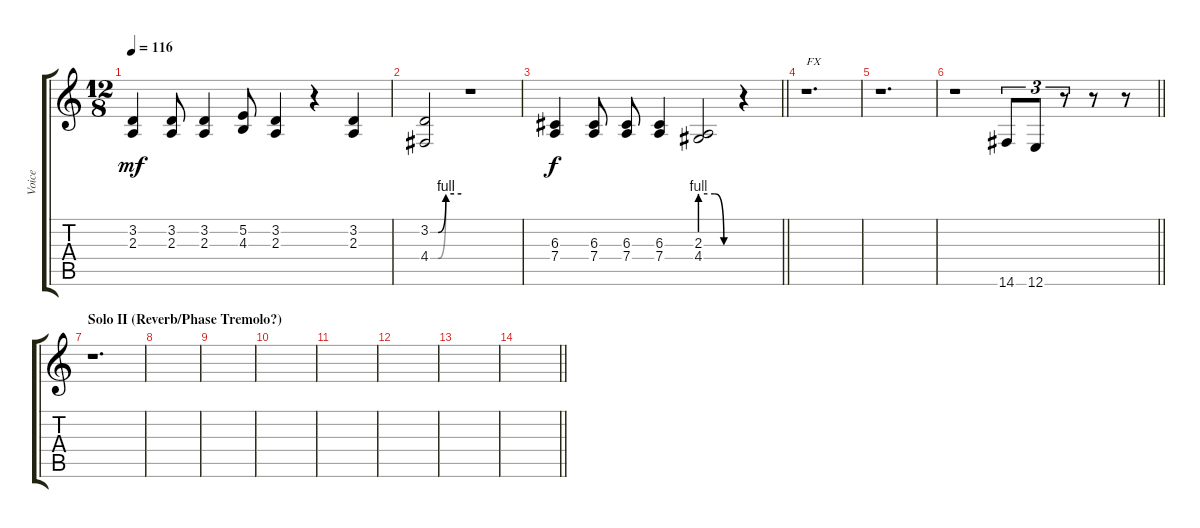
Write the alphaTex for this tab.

\track ("Voice" "Voice") {instrument bassoon}
\staff {score tabs}
\tuning (E4 B3 G3 D3 A2 E2) {hide}
\ts (12 8)
\tempo 116
\clef g2
\ks c
(3.2 2.3).4{dy mf} (3.2 2.3).8 (3.2 2.3).4 (5.2 4.3).8 (3.2 2.3).4 r.4 (3.2 2.3).4 |
(3.2{be (custom 0 0 15 0 30 4 60 4)} 4.4{be (custom 0 0 15 0 30 4 60 4)}).2 r.1 |
\barLineRight lightlight
(6.3 7.4).4{dy f} (6.3 7.4).8 (6.3 7.4).8 (6.3 7.4).4 (2.3 4.4{be (custom 0 4 25 4 41 0 60 0)}).2 r.4 |
r.1{d txt "FX"} |
r.1{d} |
\barLineRight lightlight
r.1 14.6.8{tu (3 2)} 12.6.8{tu (3 2)} r.8{tu (3 2)} r.8 r.8 |
\section ("" "Solo II (Reverb/Phase Tremolo?)")
r.1{d} |
|
|
|
|
|
|
\barLineRight lightlight
